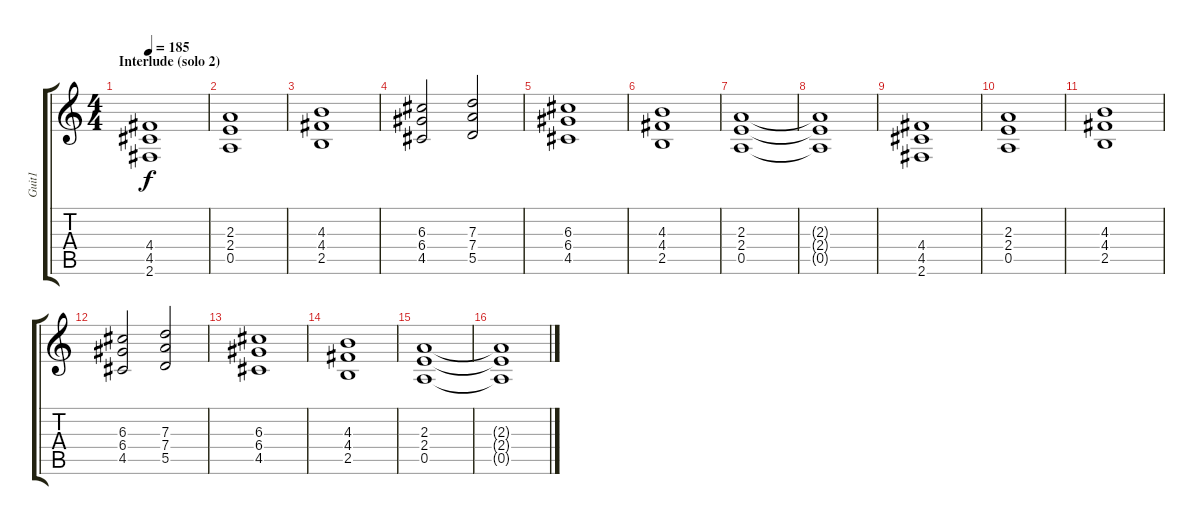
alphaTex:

\track ("Guit1" "Guit1") {instrument overdrivenguitar}
\staff {score tabs}
\tuning (E4 B3 G3 D3 A2 E2) {hide}
\ts (4 4)
\section ("" "Interlude (solo 2)")
\tempo 185
\clef g2
\ks c
(4.4 4.5 2.6).1{dy f} |
(2.3 2.4 0.5).1 |
(4.3 4.4 2.5).1 |
(6.3 6.4 4.5).2 (7.3 7.4 5.5).2 |
(6.3 6.4 4.5).1 |
(4.3 4.4 2.5).1 |
(2.3 2.4 0.5).1 |
(2.3{t} 2.4{t} 0.5{t}).1 |
(4.4 4.5 2.6).1 |
(2.3 2.4 0.5).1 |
(4.3 4.4 2.5).1 |
(6.3 6.4 4.5).2 (7.3 7.4 5.5).2 |
(6.3 6.4 4.5).1 |
(4.3 4.4 2.5).1 |
(2.3 2.4 0.5).1 |
(2.3{t} 2.4{t} 0.5{t}).1
